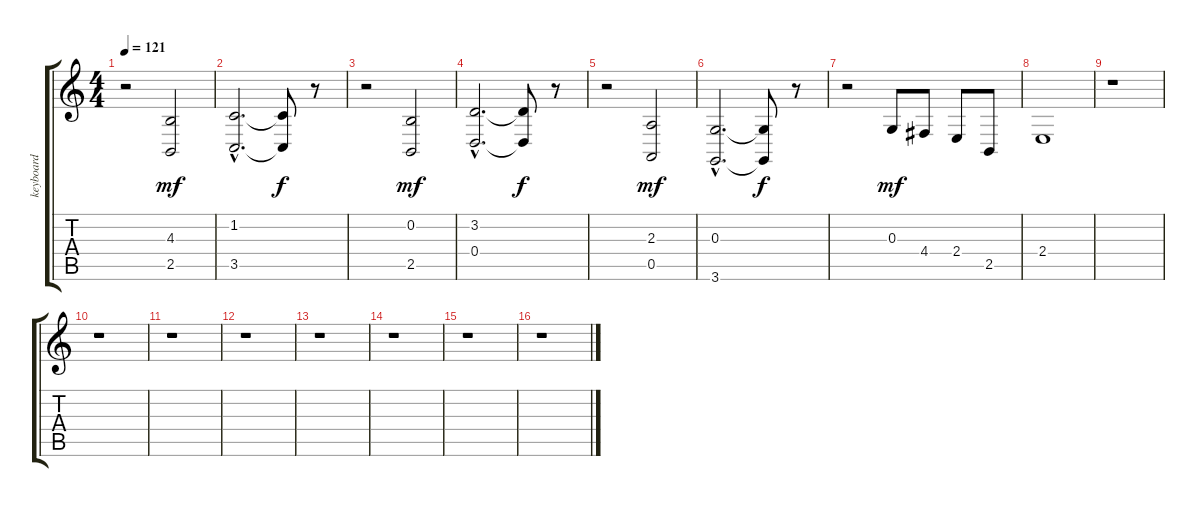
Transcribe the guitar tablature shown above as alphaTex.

\track ("keyboard" "keyboard") {instrument choiraahs}
\staff {score tabs}
\tuning (E4 B3 G3 D3 A2 E2) {hide}
\ts (4 4)
\tempo 121
\clef g2
\ks c
r.2{dy mf instrument choiraahs} (4.3 2.5).2 |
(1.2{hac} 3.5{hac}).2{d} (1.2{t} 3.5{t}).8{dy f} r.8 |
r.2 (0.2 2.5).2{dy mf} |
(3.2{hac} 0.4{hac}).2{d} (3.2{t} 0.4{t}).8{dy f} r.8 |
r.2 (2.3 0.5).2{dy mf} |
(0.3{hac} 3.6{hac}).2{d} (0.3{t} 3.6{t}).8{dy f} r.8 |
r.2 0.3.8{dy mf} 4.4.8 2.4.8 2.5.8 |
2.4.1 |
r.1 |
r.1 |
r.1 |
r.1 |
r.1 |
r.1 |
r.1 |
r.1
